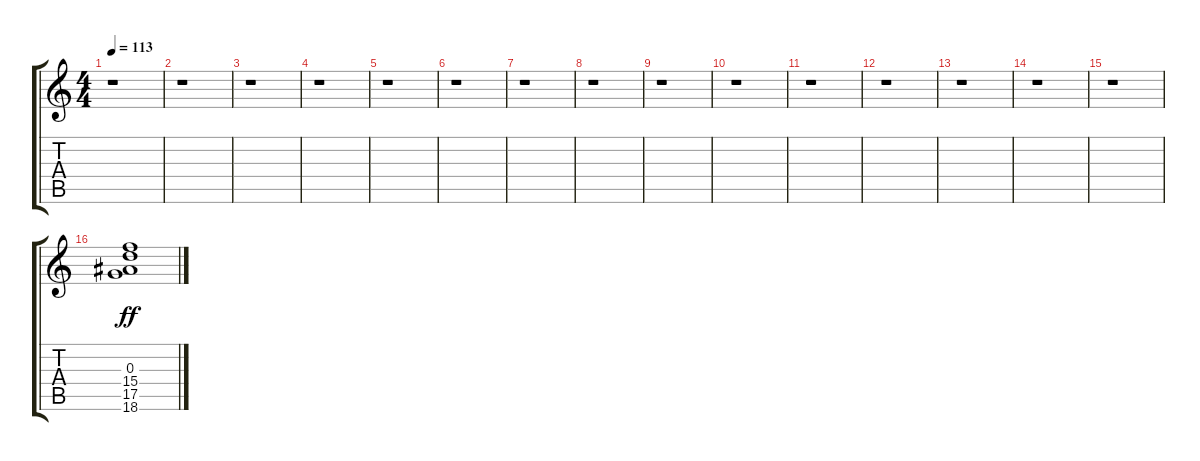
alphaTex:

\track "" {instrument electricbassfinger}
\staff {score tabs}
\tuning (E4 B3 G3 D3 A2 E2) {hide}
\ts (4 4)
\tempo 113
\clef g2
\ks c
r.1{dy ff} |
r.1 |
r.1 |
r.1 |
r.1 |
r.1 |
r.1 |
r.1 |
r.1 |
r.1 |
r.1 |
r.1 |
r.1 |
r.1 |
r.1 |
(0.3 15.4 17.5 18.6).1
